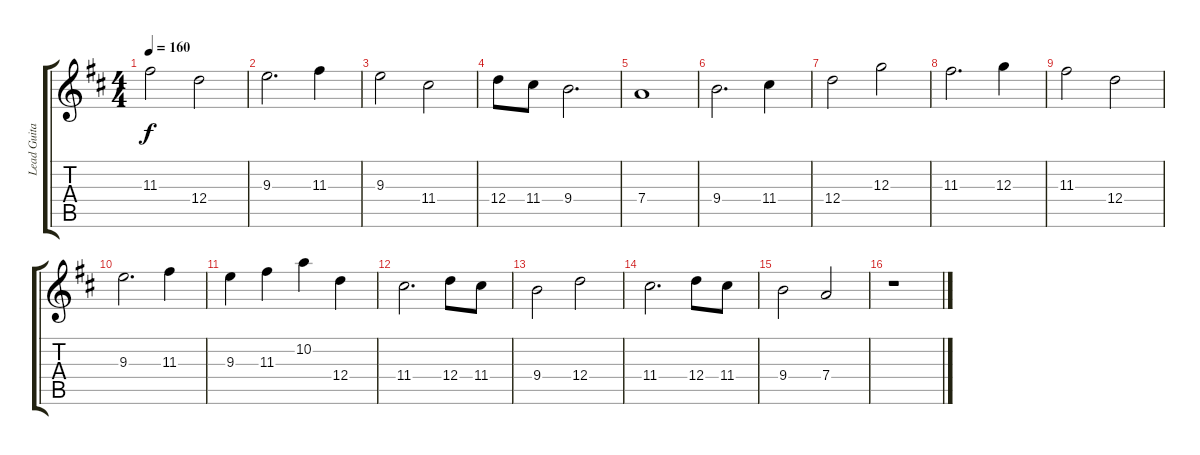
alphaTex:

\track ("Lead Guitar" "Lead Guita") {instrument overdrivenguitar}
\staff {score tabs}
\tuning (E4 B3 G3 D3 A2 E2) {hide}
\ts (4 4)
\tempo 160
\clef g2
\ks d
11.3.2{dy f} 12.4.2 |
9.3.2{d} 11.3.4 |
9.3.2 11.4.2 |
12.4.8 11.4.8 9.4.2{d} |
7.4.1 |
9.4.2{d} 11.4.4 |
12.4.2 12.3.2 |
11.3.2{d} 12.3.4 |
11.3.2 12.4.2 |
9.3.2{d} 11.3.4 |
9.3.4 11.3.4 10.2.4 12.4.4 |
11.4.2{d} 12.4.8 11.4.8 |
9.4.2 12.4.2 |
11.4.2{d} 12.4.8 11.4.8 |
9.4.2 7.4.2 |
r.1
